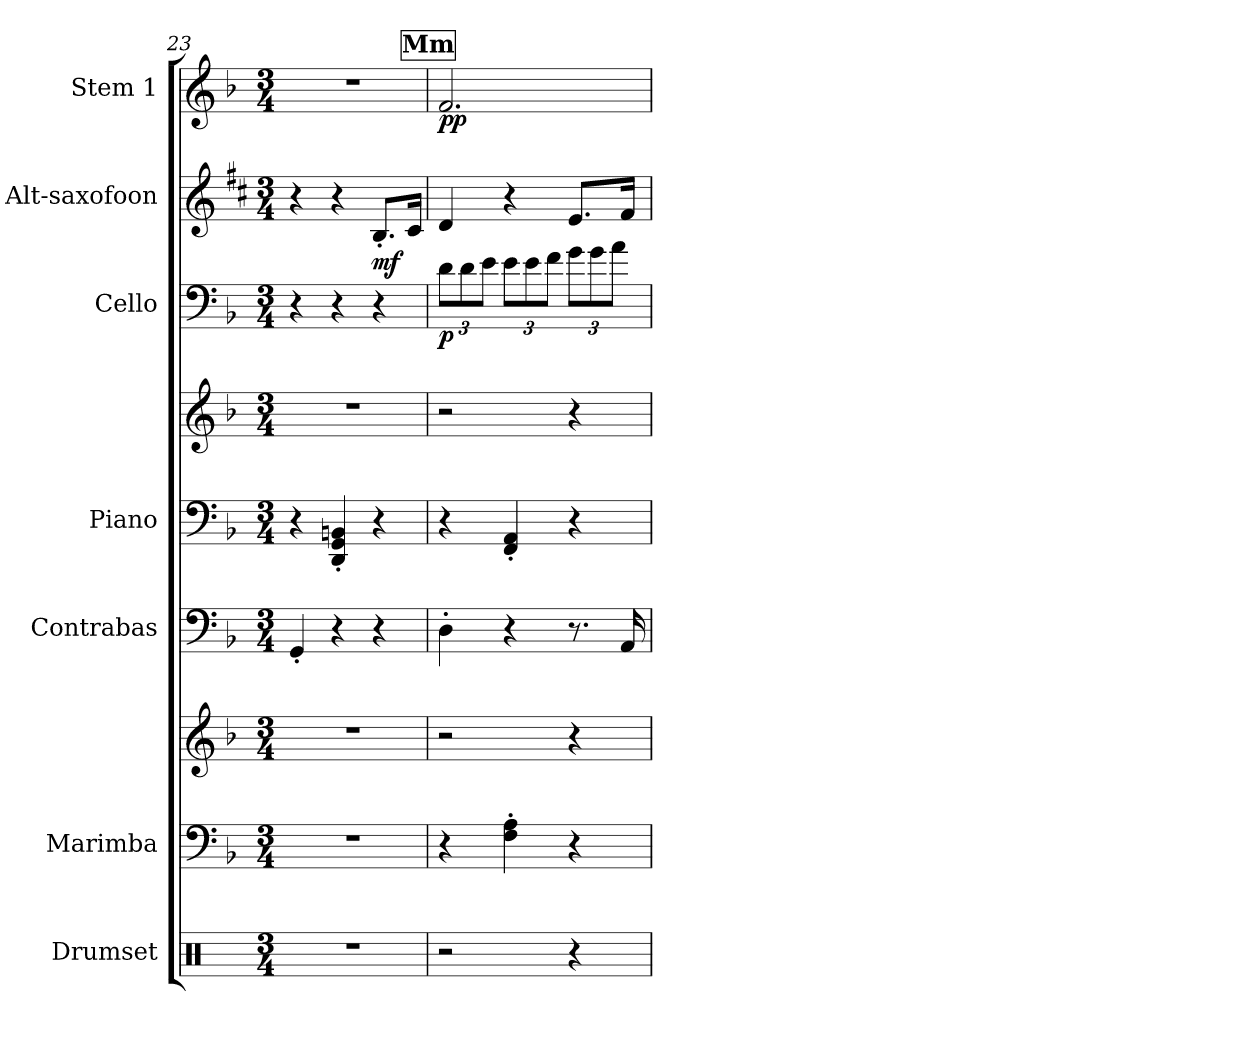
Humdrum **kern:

**kern	**kern	**kern	**kern	**kern	**kern	**kern	**dynam	**kern	**dynam	**kern	**dynam
*part7	*part6	*part6	*part5	*part4	*part4	*part3	*part3	*part2	*part2	*part1	*part1
*staff9	*staff8	*staff7	*staff6	*staff5	*staff4	*staff3	*staff3	*staff2	*staff2	*staff1	*staff1
*I"Drumset	*I"Marimba	*	*I"Contrabas	*I"Piano	*	*I"Cello	*	*I"Alt-saxofoon	*	*I"Stem 1	*
*I'D. set	*I'Mrm.	*	*I'Ca. Bs.	*I'Pno.	*	*	*	*I'A. Sax.	*	*I'Stm. 1	*
*clefX	*clefF4	*clefG2	*clefF4	*clefF4	*clefG2	*clefF4	*	*clefG2	*	*clefG2	*
*	*	*	*ITrd7c12	*	*	*	*	*ITrd5c9	*	*	*
*k[]	*k[b-]	*k[b-]	*k[b-]	*k[b-]	*k[b-]	*k[b-]	*	*k[b-]	*	*k[b-]	*
*M3/4	*M3/4	*M3/4	*M3/4	*M3/4	*M3/4	*M3/4	*	*M3/4	*	*M3/4	*
=23	=23	=23	=23	=23	=23	=23	=23	=23	=23	=23	=23
2.r	2.r	2.r	4GGG'/	4r	2.r	4r	.	4r	.	2.r	.
.	.	.	4r	4DD/' 4GG/' 4BBn/'	.	4r	.	4r	.	.	.
!	!	!	!	!	!	!	!	!	!LO:DY:b	!	!
.	.	.	4r	4r	.	4r	.	8.D'/L	mf	.	.
.	.	.	.	.	.	.	.	16E/Jk	.	.	.
!!LO:REH:place=s1:a:B:fs=14:t=Mm
=24	=24	=24	=24	=24	=24	=24	=24	=24	=24	=24	=24
*	*	*	*	*	*	*Xbrackettup	*	*	*	*	*
!	!	!	!	!	!	!	!LO:DY:b	!	!	!	!LO:DY:b
2r	4r	2r	4DD'\	4r	2r	12d\L	p	4F/	.	2.f/	pp
.	.	.	.	.	.	12d\	.	.	.	.	.
.	.	.	.	.	.	12e\J	.	.	.	.	.
.	4F\' 4A\'	.	4r	4FF/' 4AA/'	.	12e\L	.	4r	.	.	.
.	.	.	.	.	.	12e\	.	.	.	.	.
.	.	.	.	.	.	12f\J	.	.	.	.	.
4r	4r	4r	8.r	4r	4r	12g\L	.	8.G/L	.	.	.
.	.	.	.	.	.	12g\	.	.	.	.	.
.	.	.	.	.	.	12a\J	.	.	.	.	.
.	.	.	16AAA/	.	.	.	.	16A/Jk	.	.	.
=	=	=	=	=	=	=	=	=	=	=	=
*-	*-	*-	*-	*-	*-	*-	*-	*-	*-	*-	*-
